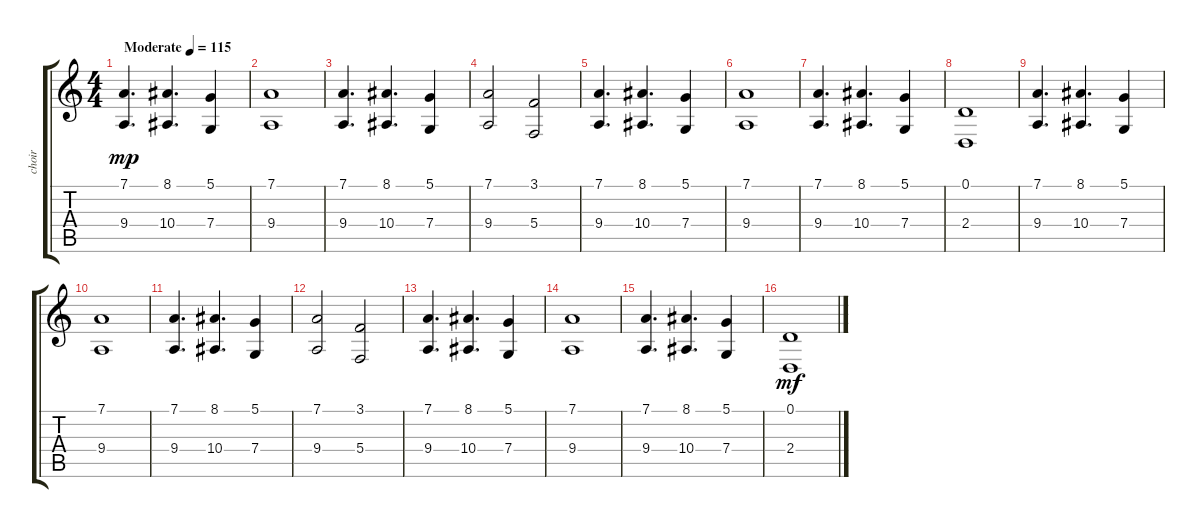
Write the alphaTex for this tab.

\track ("choir" "choir") {instrument choiraahs}
\staff {score tabs}
\tuning (D4 A3 F3 C3 G2 D2) {hide}
\ts (4 4)
\tempo (115 "Moderate")
\clef g2
\ks c
(7.1 9.4).4{d dy mp instrument choiraahs} (8.1 10.4).4{d} (5.1 7.4).4 |
(7.1 9.4).1 |
(7.1 9.4).4{d} (8.1 10.4).4{d} (5.1 7.4).4 |
(7.1 9.4).2 (3.1 5.4).2 |
(7.1 9.4).4{d} (8.1 10.4).4{d} (5.1 7.4).4 |
(7.1 9.4).1 |
(7.1 9.4).4{d} (8.1 10.4).4{d} (5.1 7.4).4 |
(0.1 2.4).1 |
(7.1 9.4).4{d} (8.1 10.4).4{d} (5.1 7.4).4 |
(7.1 9.4).1 |
(7.1 9.4).4{d} (8.1 10.4).4{d} (5.1 7.4).4 |
(7.1 9.4).2 (3.1 5.4).2 |
(7.1 9.4).4{d} (8.1 10.4).4{d} (5.1 7.4).4 |
(7.1 9.4).1 |
(7.1 9.4).4{d} (8.1 10.4).4{d} (5.1 7.4).4 |
(0.1 2.4).1{dy mf}
